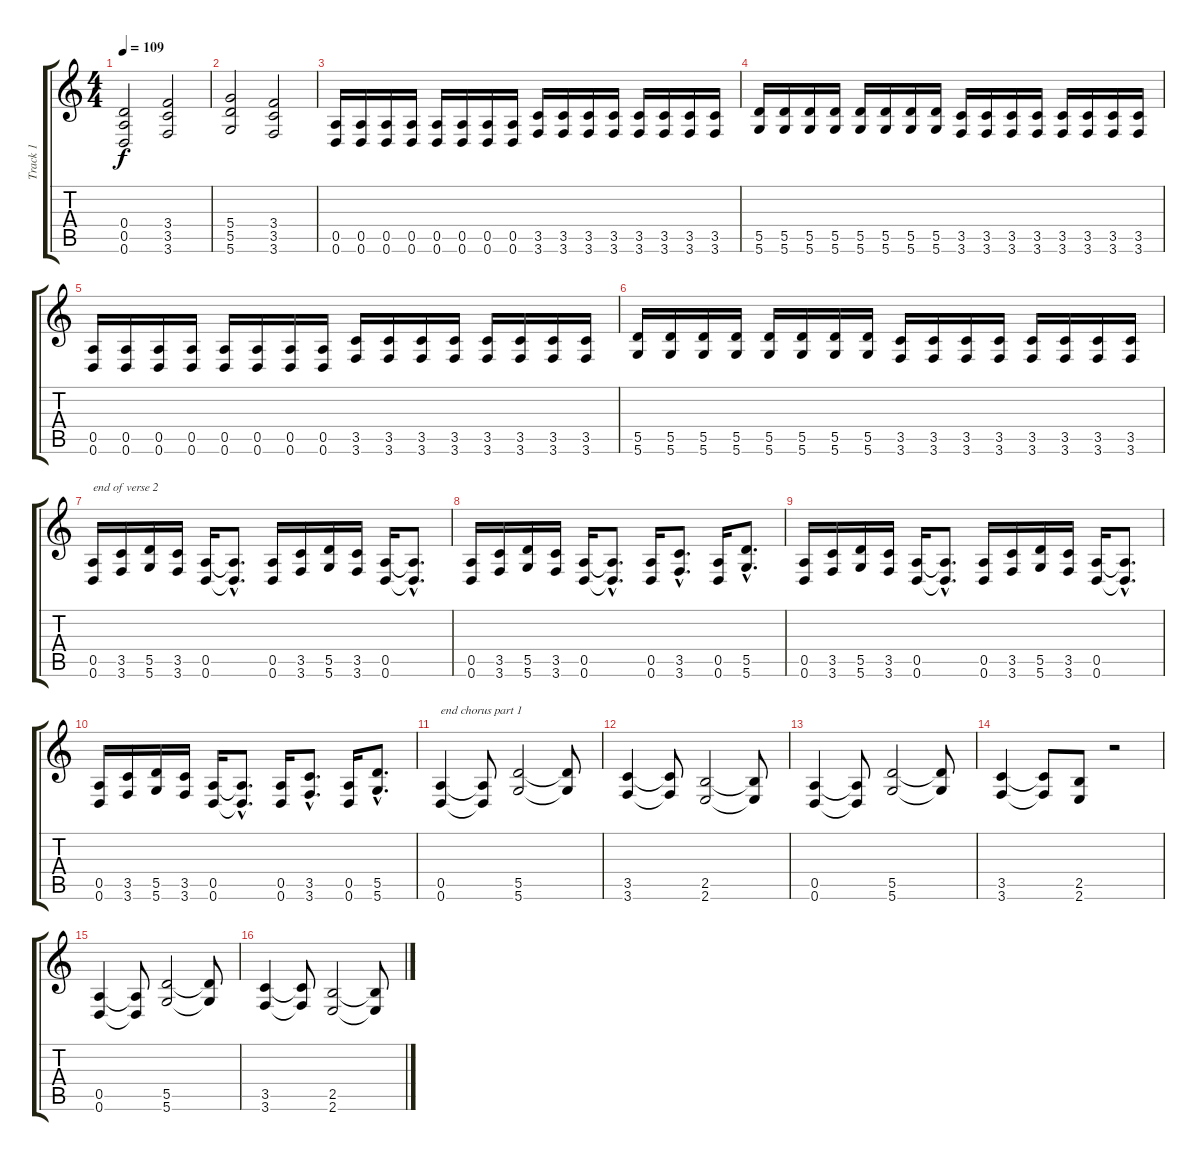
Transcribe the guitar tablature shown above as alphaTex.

\track ("Track 1" "Track 1") {instrument distortionguitar}
\staff {score tabs}
\tuning (E4 B3 G3 D3 A2 D2) {hide}
\ts (4 4)
\tempo 109
\clef g2
\ks c
(0.4 0.5 0.6).2{dy f} (3.4 3.5 3.6).2 |
(5.4 5.5 5.6).2 (3.4 3.5 3.6).2 |
(0.5 0.6).16 (0.5 0.6).16 (0.5 0.6).16 (0.5 0.6).16 (0.5 0.6).16 (0.5 0.6).16 (0.5 0.6).16 (0.5 0.6).16 (3.5 3.6).16 (3.5 3.6).16 (3.5 3.6).16 (3.5 3.6).16 (3.5 3.6).16 (3.5 3.6).16 (3.5 3.6).16 (3.5 3.6).16 |
(5.5 5.6).16 (5.5 5.6).16 (5.5 5.6).16 (5.5 5.6).16 (5.5 5.6).16 (5.5 5.6).16 (5.5 5.6).16 (5.5 5.6).16 (3.5 3.6).16 (3.5 3.6).16 (3.5 3.6).16 (3.5 3.6).16 (3.5 3.6).16 (3.5 3.6).16 (3.5 3.6).16 (3.5 3.6).16 |
(0.5 0.6).16 (0.5 0.6).16 (0.5 0.6).16 (0.5 0.6).16 (0.5 0.6).16 (0.5 0.6).16 (0.5 0.6).16 (0.5 0.6).16 (3.5 3.6).16 (3.5 3.6).16 (3.5 3.6).16 (3.5 3.6).16 (3.5 3.6).16 (3.5 3.6).16 (3.5 3.6).16 (3.5 3.6).16 |
(5.5 5.6).16 (5.5 5.6).16 (5.5 5.6).16 (5.5 5.6).16 (5.5 5.6).16 (5.5 5.6).16 (5.5 5.6).16 (5.5 5.6).16 (3.5 3.6).16 (3.5 3.6).16 (3.5 3.6).16 (3.5 3.6).16 (3.5 3.6).16 (3.5 3.6).16 (3.5 3.6).16 (3.5 3.6).16 |
(0.5 0.6).16{txt "end of verse 2"} (3.5 3.6).16 (5.5 5.6).16 (3.5 3.6).16 (0.5 0.6).16 (0.5{hac t} 0.6{hac t}).8{d} (0.5 0.6).16 (3.5 3.6).16 (5.5 5.6).16 (3.5 3.6).16 (0.5 0.6).16 (0.5{hac t} 0.6{hac t}).8{d} |
(0.5 0.6).16 (3.5 3.6).16 (5.5 5.6).16 (3.5 3.6).16 (0.5 0.6).16 (0.5{hac t} 0.6{hac t}).8{d} (0.5 0.6).16 (3.5{hac} 3.6{hac}).8{d} (0.5 0.6).16 (5.5{hac} 5.6{hac}).8{d} |
(0.5 0.6).16 (3.5 3.6).16 (5.5 5.6).16 (3.5 3.6).16 (0.5 0.6).16 (0.5{hac t} 0.6{hac t}).8{d} (0.5 0.6).16 (3.5 3.6).16 (5.5 5.6).16 (3.5 3.6).16 (0.5 0.6).16 (0.5{hac t} 0.6{hac t}).8{d} |
(0.5 0.6).16 (3.5 3.6).16 (5.5 5.6).16 (3.5 3.6).16 (0.5 0.6).16 (0.5{hac t} 0.6{hac t}).8{d} (0.5 0.6).16 (3.5{hac} 3.6{hac}).8{d} (0.5 0.6).16 (5.5{hac} 5.6{hac}).8{d} |
(0.5 0.6).4{txt "end chorus part 1"} (0.5{t} 0.6{t}).8 (5.5 5.6).2 (5.5{t} 5.6{t}).8 |
(3.5 3.6).4 (3.5{t} 3.6{t}).8 (2.5 2.6).2 (2.5{t} 2.6{t}).8 |
(0.5 0.6).4 (0.5{t} 0.6{t}).8 (5.5 5.6).2 (5.5{t} 5.6{t}).8 |
(3.5 3.6).4 (3.5{t} 3.6{t}).8 (2.5 2.6).8 r.2 |
(0.5 0.6).4 (0.5{t} 0.6{t}).8 (5.5 5.6).2 (5.5{t} 5.6{t}).8 |
(3.5 3.6).4 (3.5{t} 3.6{t}).8 (2.5 2.6).2 (2.5{t} 2.6{t}).8
